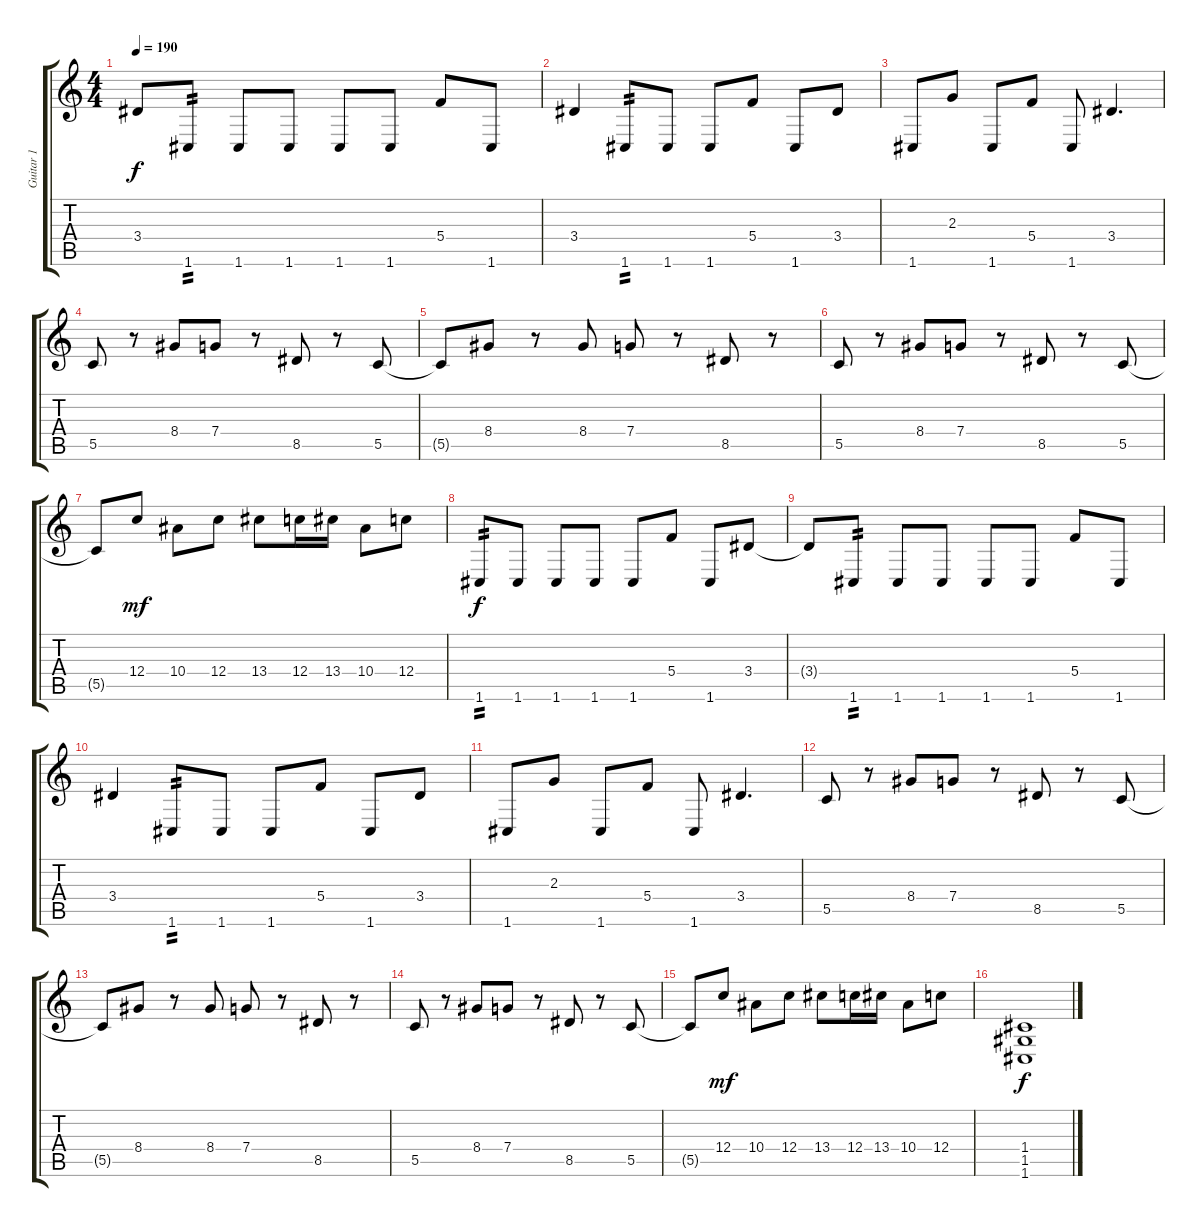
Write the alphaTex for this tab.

\track ("Guitar 1" "Guitar 1") {instrument distortionguitar}
\staff {score tabs}
\tuning (D4 A3 F3 C3 G2 C2) {hide}
\ts (4 4)
\tempo 190
\clef g2
\ks c
3.4{t}.8{dy f} 1.6.8{tp 2} 1.6.8 1.6.8 1.6.8 1.6.8 5.4.8 1.6.8 |
3.4.4 1.6.8{tp 2} 1.6.8 1.6.8 5.4.8 1.6.8 3.4.8 |
1.6.8 2.3.8 1.6.8 5.4.8 1.6.8 3.4.4{d} |
5.5.8 r.8 8.4.8 7.4.8 r.8 8.5.8 r.8 5.5.8 |
5.5{t}.8 8.4.8 r.8 8.4.8 7.4.8 r.8 8.5.8 r.8 |
5.5.8 r.8 8.4.8 7.4.8 r.8 8.5.8 r.8 5.5.8 |
5.5{t}.8 12.4.8{dy mf} 10.4.8 12.4.8 13.4.8 12.4.16 13.4.16 10.4.8 12.4.8 |
1.6.8{tp 2 dy f} 1.6.8 1.6.8 1.6.8 1.6.8 5.4.8 1.6.8 3.4.8 |
3.4{t}.8 1.6.8{tp 2} 1.6.8 1.6.8 1.6.8 1.6.8 5.4.8 1.6.8 |
3.4.4 1.6.8{tp 2} 1.6.8 1.6.8 5.4.8 1.6.8 3.4.8 |
1.6.8 2.3.8 1.6.8 5.4.8 1.6.8 3.4.4{d} |
5.5.8 r.8 8.4.8 7.4.8 r.8 8.5.8 r.8 5.5.8 |
5.5{t}.8 8.4.8 r.8 8.4.8 7.4.8 r.8 8.5.8 r.8 |
5.5.8 r.8 8.4.8 7.4.8 r.8 8.5.8 r.8 5.5.8 |
5.5{t}.8 12.4.8{dy mf} 10.4.8 12.4.8 13.4.8 12.4.16 13.4.16 10.4.8 12.4.8 |
(1.4 1.5 1.6).1{dy f}
